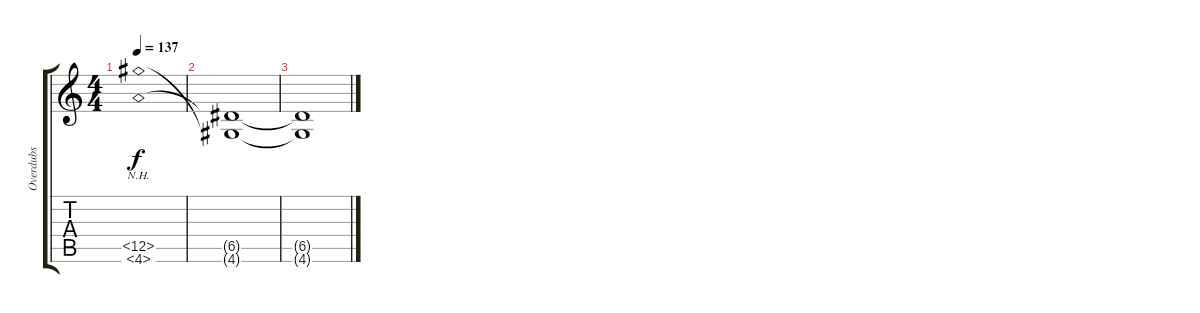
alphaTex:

\track ("Overdubs" "Overdubs") {instrument distortionguitar}
\staff {score tabs}
\tuning (E4 B3 G3 D3 A2 E2) {hide}
\ts (4 4)
\tempo 137
\clef g2
\ks c
(6.5{nh} 4.6{nh}).1{dy f} |
(6.5{t} 4.6{t}).1 |
(6.5{t} 4.6{t}).1
